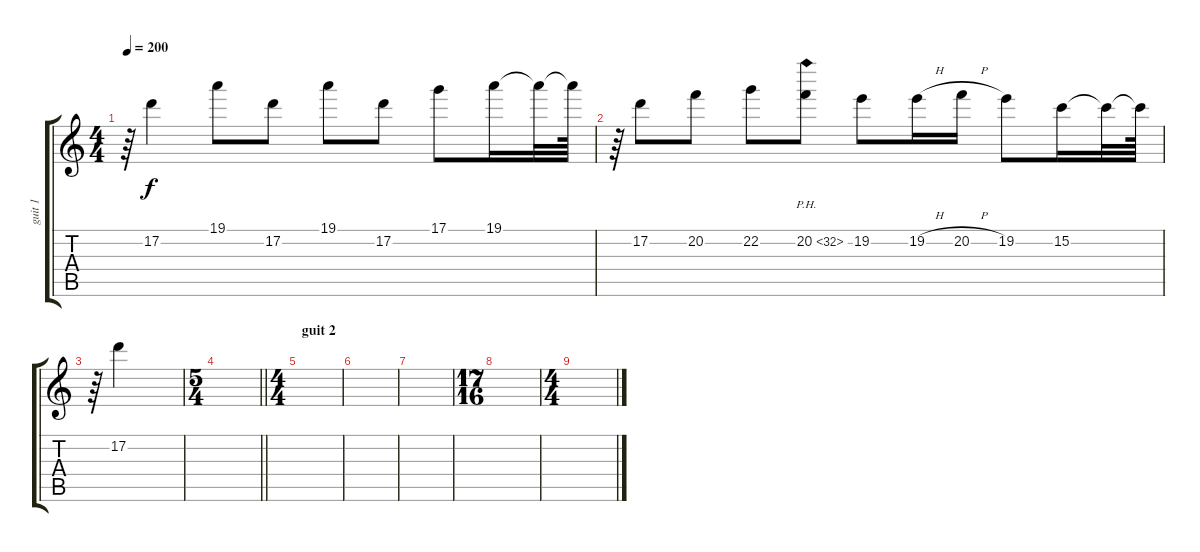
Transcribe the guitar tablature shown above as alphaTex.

\track ("guit 1" "guit 1") {instrument distortionguitar}
\staff {score tabs}
\tuning (D4 A3 F3 C3 G2 D2) {hide}
\ts (4 4)
\tempo 200
\clef g2
\ks c
r.64{dy f} 17.2.4 19.1.8 17.2.8 19.1.8 17.2.8 17.1.8 19.1.16 19.1{t}.32 19.1{t}.64 |
r.64 17.2.8 20.2.8 22.2.8 20.2{ph 12}.8 19.2.8 19.2{h}.16 20.2{h}.16 19.2.8 15.2.16 15.2{t}.32 15.2{t}.64 |
r.64 17.2.4 |
\ts (5 4)
\barLineRight lightlight
|
\ts (4 4)
\section ("" "guit 2")
|
|
|
\ts (17 16)
|
\ts (4 4)
